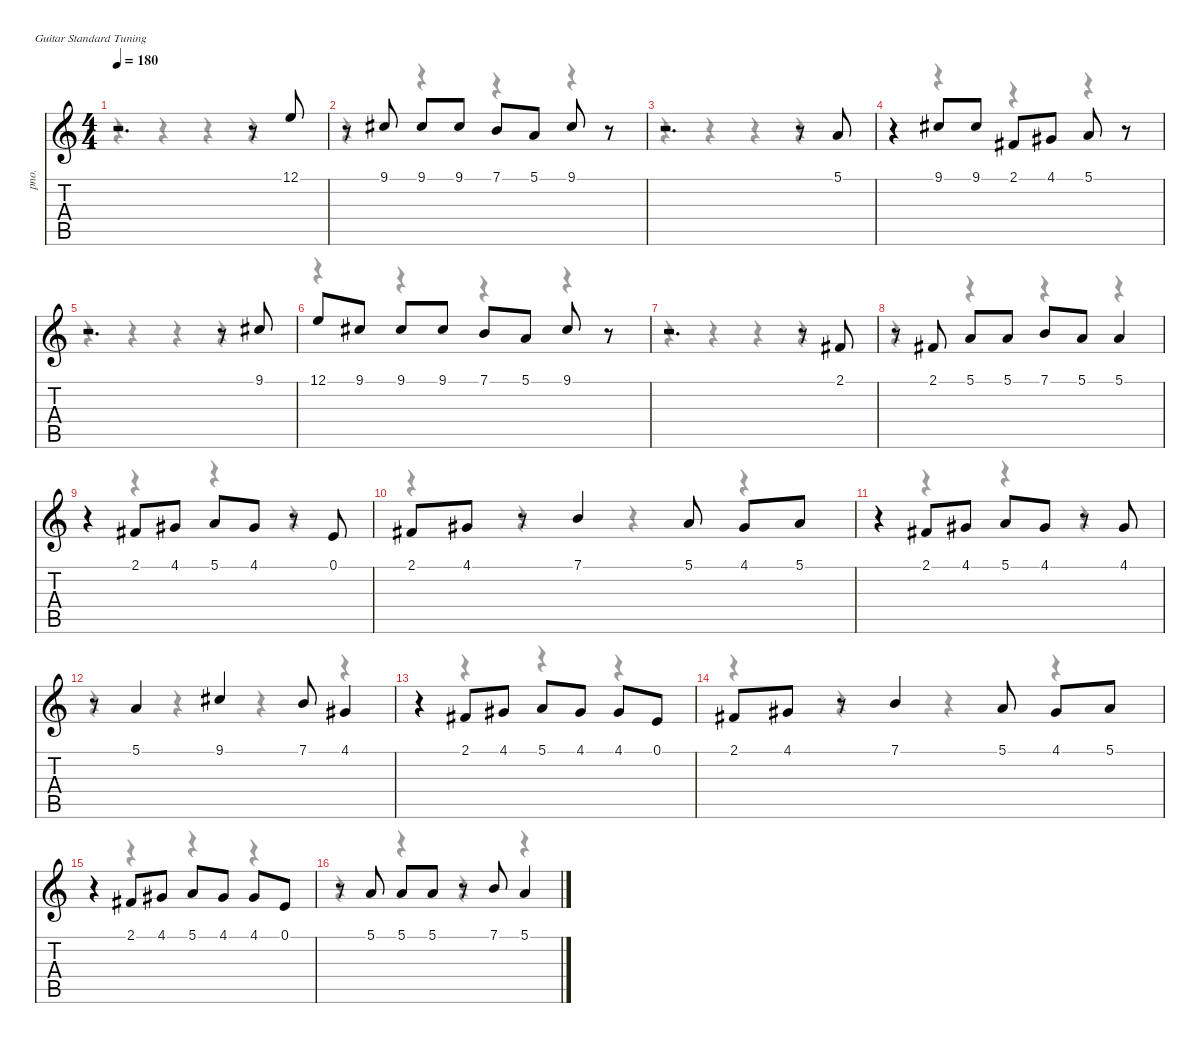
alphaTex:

\defaultSystemsLayout 4
\hideDynamics
\bracketExtendMode nobrackets
\otherSystemsTrackNameOrientation horizontal
\track ("" "pno.") {instrument acousticgrandpiano}
\staff {score tabs}
\tuning (E4 B3 G3 D3 A2 E2)
\voice
\ts (4 4)
\tempo 180
\clef g2
\ks c
r.2{d dy mp beam Up} r.8{beam Up} 12.1.8{beam Up} |
r.8{beam Up} 9.1{acc #}.8{beam Up} 9.1{acc #}.8{beam Up} 9.1{acc #}.8{beam Up} 7.1.8{beam Up} 5.1.8{beam Up} 9.1{acc #}.8{beam Up} r.8{beam Up} |
r.2{d beam Up} r.8{beam Up} 5.1.8{beam Up} |
r.4{beam Up} 9.1{acc #}.8{beam Up} 9.1{acc #}.8{beam Up} 2.1{acc #}.8{beam Up} 4.1{acc #}.8{beam Up} 5.1.8{beam Up} r.8{beam Up} |
r.2{d beam Up} r.8{beam Up} 9.1{acc #}.8{beam Up} |
12.1.8{beam Up} 9.1{acc #}.8{beam Up} 9.1{acc #}.8{beam Up} 9.1{acc #}.8{beam Up} 7.1.8{beam Up} 5.1.8{beam Up} 9.1{acc #}.8{beam Up} r.8{beam Up} |
r.2{d beam Up} r.8{beam Up} 2.1{acc #}.8{beam Up} |
r.8{beam Up} 2.1{acc #}.8{beam Up} 5.1.8{beam Up} 5.1.8{beam Up} 7.1.8{beam Up} 5.1.8{beam Up} 5.1.4{beam Up} |
r.4{beam Up} 2.1{acc #}.8{beam Up} 4.1{acc #}.8{beam Up} 5.1.8{beam Up} 4.1{acc #}.8{beam Up} r.8{beam Up} 0.1.8{beam Up} |
2.1{acc #}.8{beam Up} 4.1{acc #}.8{beam Up} r.8{beam Up} 7.1.4{beam Up} 5.1.8{beam Up} 4.1{acc #}.8{beam Up} 5.1.8{beam Up} |
r.4{beam Up} 2.1{acc #}.8{beam Up} 4.1{acc #}.8{beam Up} 5.1.8{beam Up} 4.1{acc #}.8{beam Up} r.8{beam Up} 4.1{acc #}.8{beam Up} |
r.8{beam Up} 5.1.4{beam Up} 9.1{acc #}.4{beam Up} 7.1.8{beam Up} 4.1{acc #}.4{beam Up} |
r.4{beam Up} 2.1{acc #}.8{beam Up} 4.1{acc #}.8{beam Up} 5.1.8{beam Up} 4.1{acc #}.8{beam Up} 4.1{acc #}.8{beam Up} 0.1.8{beam Up} |
2.1{acc #}.8{beam Up} 4.1{acc #}.8{beam Up} r.8{beam Up} 7.1.4{beam Up} 5.1.8{beam Up} 4.1{acc #}.8{beam Up} 5.1.8{beam Up} |
r.4{beam Up} 2.1{acc #}.8{beam Up} 4.1{acc #}.8{beam Up} 5.1.8{beam Up} 4.1{acc #}.8{beam Up} 4.1{acc #}.8{beam Up} 0.1.8{beam Up} |
r.8{beam Up} 5.1.8{beam Up} 5.1.8{beam Up} 5.1.8{beam Up} r.8{beam Up} 7.1.8{beam Up} 5.1.4{beam Up}
\voice
\clef g2
\ottava regular
\simile none
\ks c
r.4{dy mf beam Down} r.4{beam Down} r.4{beam Down} r.4{beam Down} |
r.4{beam Down} r.4{beam Down} r.4{beam Down} r.4{beam Down} |
r.4{beam Down} r.4{beam Down} r.4{beam Down} r.4{beam Down} |
r.4{beam Down} r.4{beam Down} r.4{beam Down} r.4{beam Down} |
r.4{beam Down} r.4{beam Down} r.4{beam Down} r.4{beam Down} |
r.4{beam Down} r.4{beam Down} r.4{beam Down} r.4{beam Down} |
r.4{beam Down} r.4{beam Down} r.4{beam Down} r.4{beam Down} |
r.4{beam Down} r.4{beam Down} r.4{beam Down} r.4{beam Down} |
r.4{beam Down} r.4{beam Down} r.4{beam Down} r.4{beam Down} |
r.4{beam Down} r.4{beam Down} r.4{beam Down} r.4{beam Down} |
r.4{beam Down} r.4{beam Down} r.4{beam Down} r.4{beam Down} |
r.4{beam Down} r.4{beam Down} r.4{beam Down} r.4{beam Down} |
r.4{beam Down} r.4{beam Down} r.4{beam Down} r.4{beam Down} |
r.4{beam Down} r.4{beam Down} r.4{beam Down} r.4{beam Down} |
r.4{beam Down} r.4{beam Down} r.4{beam Down} r.4{beam Down} |
r.4{beam Down} r.4{beam Down} r.4{beam Down} r.4{beam Down}
